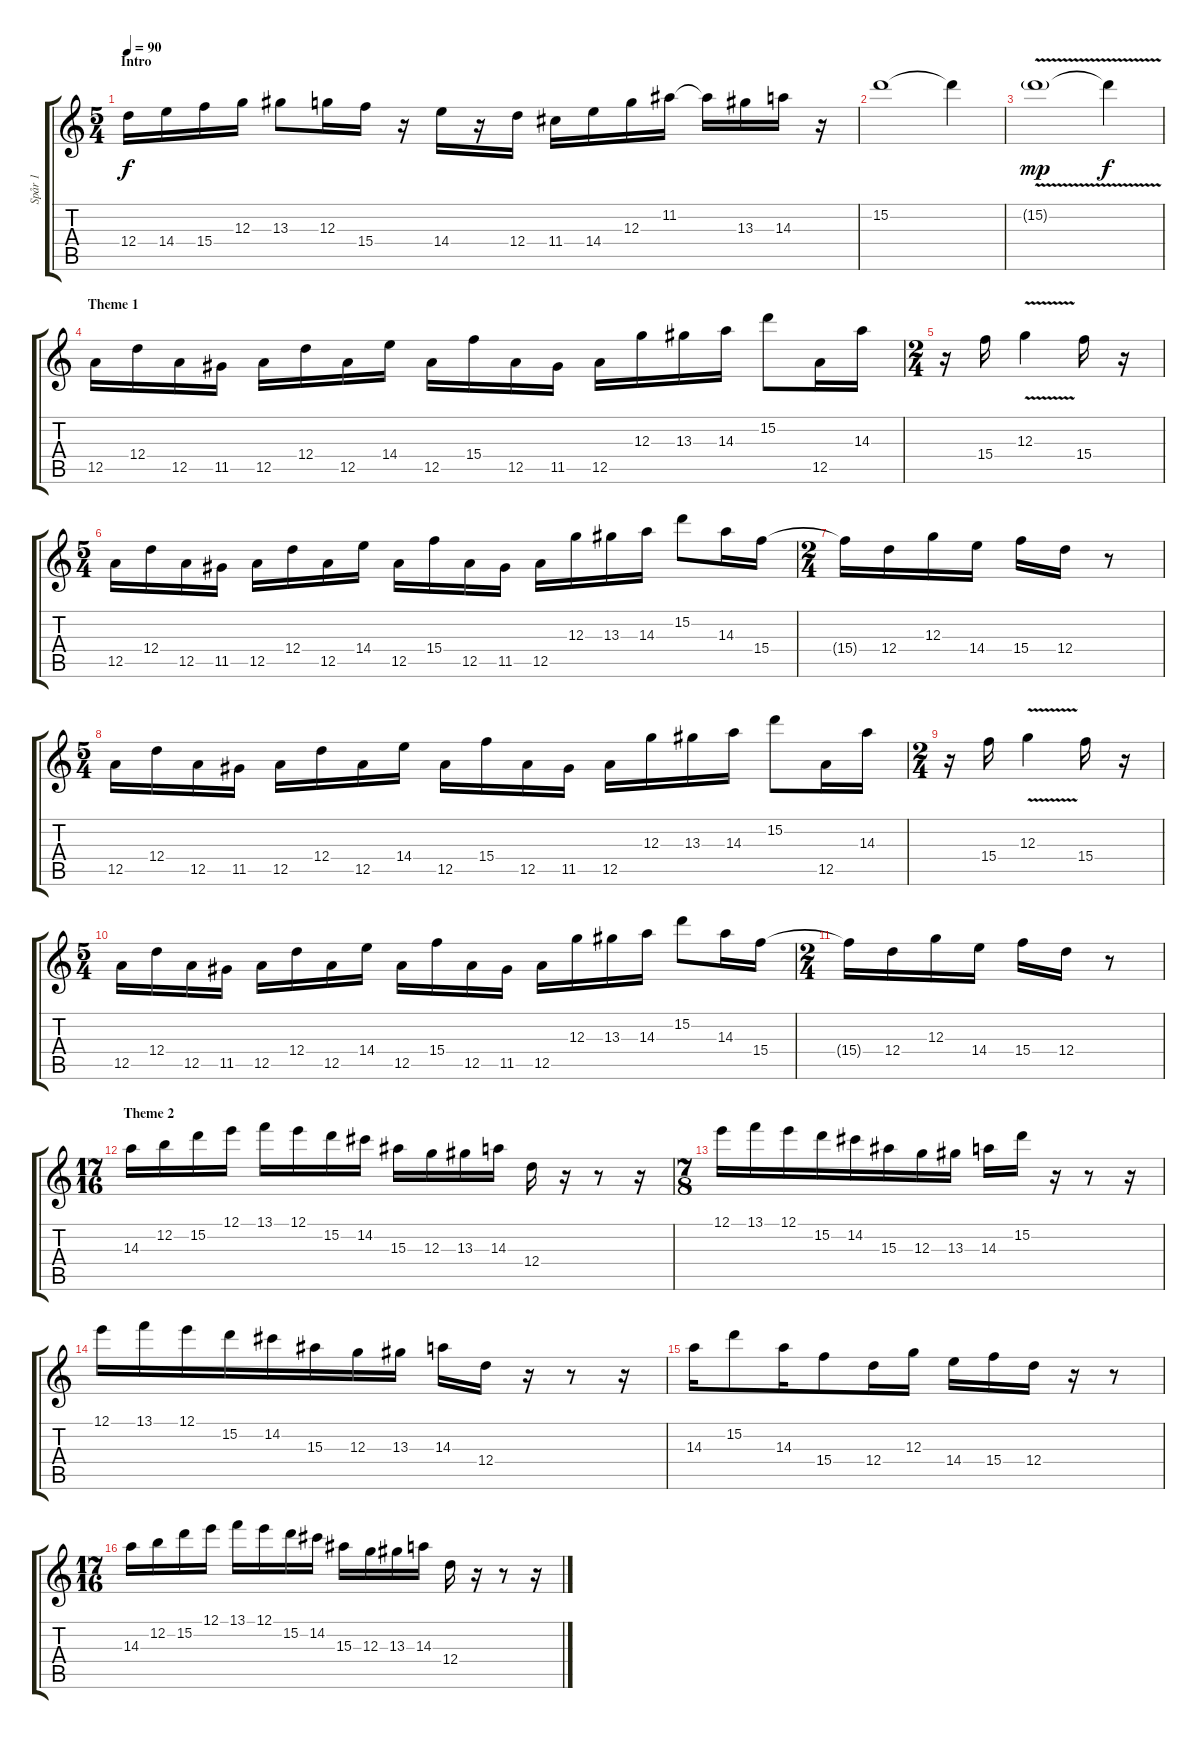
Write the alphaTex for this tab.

\track ("Spår 1" "Spår 1") {instrument electricguitarjazz}
\staff {score tabs}
\tuning (E4 B3 G3 D3 A2 E2) {hide}
\ts (5 4)
\section ("" "Intro")
\tempo 90
\clef g2
\ks c
12.4.16{dy f instrument electricguitarjazz} 14.4.16 15.4.16 12.3.16 13.3.8 12.3.16 15.4.16 r.16 14.4.16 r.16 12.4.16 11.4.16 14.4.16 12.3.16 11.2.16 11.2{t}.16 13.3.16 14.3.16 r.16 |
15.2.1 15.2{t}.4 |
15.2{v g}.1{dy mp} 15.2{t}.4{dy f} |
\section ("" "Theme 1")
12.5.16 12.4.16 12.5.16 11.5.16 12.5.16 12.4.16 12.5.16 14.4.16 12.5.16 15.4.16 12.5.16 11.5.16 12.5.16 12.3.16 13.3.16 14.3.16 15.2.8 12.5.16 14.3.16 |
\ts (2 4)
r.16 15.4.16 12.3{v}.4 15.4.16 r.16 |
\ts (5 4)
12.5.16 12.4.16 12.5.16 11.5.16 12.5.16 12.4.16 12.5.16 14.4.16 12.5.16 15.4.16 12.5.16 11.5.16 12.5.16 12.3.16 13.3.16 14.3.16 15.2.8 14.3.16 15.4.16 |
\ts (2 4)
15.4{t}.16 12.4.16 12.3.16 14.4.16 15.4.16 12.4.16 r.8 |
\ts (5 4)
12.5.16 12.4.16 12.5.16 11.5.16 12.5.16 12.4.16 12.5.16 14.4.16 12.5.16 15.4.16 12.5.16 11.5.16 12.5.16 12.3.16 13.3.16 14.3.16 15.2.8 12.5.16 14.3.16 |
\ts (2 4)
r.16 15.4.16 12.3{v}.4 15.4.16 r.16 |
\ts (5 4)
12.5.16 12.4.16 12.5.16 11.5.16 12.5.16 12.4.16 12.5.16 14.4.16 12.5.16 15.4.16 12.5.16 11.5.16 12.5.16 12.3.16 13.3.16 14.3.16 15.2.8 14.3.16 15.4.16 |
\ts (2 4)
15.4{t}.16 12.4.16 12.3.16 14.4.16 15.4.16 12.4.16 r.8 |
\ts (17 16)
\section ("" "Theme 2")
14.3.16 12.2.16 15.2.16 12.1.16 13.1.16 12.1.16 15.2.16 14.2.16 15.3.16 12.3.16 13.3.16 14.3.16 12.4.16 r.16 r.8 r.16 |
\ts (7 8)
12.1.16 13.1.16 12.1.16 15.2.16 14.2.16 15.3.16 12.3.16 13.3.16 14.3.16 15.2.16 r.16 r.8 r.16 |
12.1.16 13.1.16 12.1.16 15.2.16 14.2.16 15.3.16 12.3.16 13.3.16 14.3.16 12.4.16 r.16 r.8 r.16 |
14.3.16 15.2.8 14.3.16 15.4.8 12.4.16 12.3.16 14.4.16 15.4.16 12.4.16 r.16 r.8 |
\ts (17 16)
14.3.16 12.2.16 15.2.16 12.1.16 13.1.16 12.1.16 15.2.16 14.2.16 15.3.16 12.3.16 13.3.16 14.3.16 12.4.16 r.16 r.8 r.16
